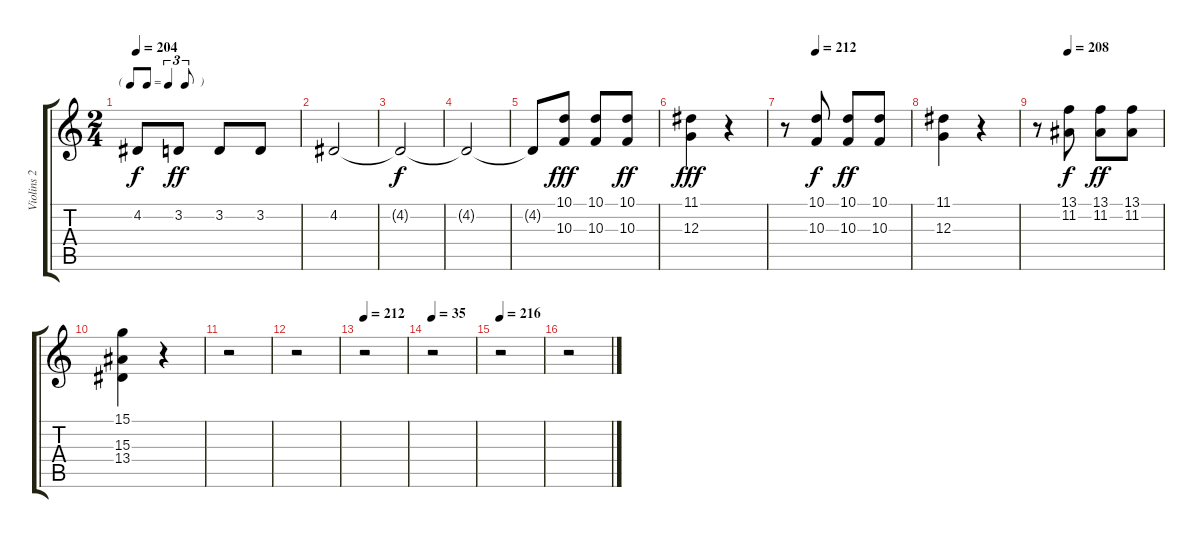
\track ("Violins 2" "Violins 2") {instrument stringensemble1}
\staff {score tabs}
\tuning (E4 B3 G3 D3 A2 E2) {hide}
\ts (2 4)
\tf triplet8th
\tempo 204
\clef g2
\ks c
4.2{t}.8{dy f} 3.2.8{dy ff} 3.2.8 3.2.8 |
4.2.2 |
4.2{t}.2{dy f} |
4.2{t}.2 |
4.2{t}.8 (10.1 10.3).8{dy fff} (10.1 10.3).8 (10.1 10.3).8{dy ff} |
(11.1 12.3).4{dy fff} r.4 |
\tempo (212 0.25)
r.8 (10.1 10.3).8{dy f} (10.1 10.3).8{dy ff} (10.1 10.3).8 |
(11.1 12.3).4 r.4 |
\tempo (208 0.25)
r.8 (13.1 11.2).8{dy f} (13.1 11.2).8{dy ff} (13.1 11.2).8 |
(15.1 15.3 13.4).4 r.4 |
r.2 |
r.2 |
\tempo 212
r.2 |
\tempo 35
r.2 |
\tempo 216
r.2 |
r.2
